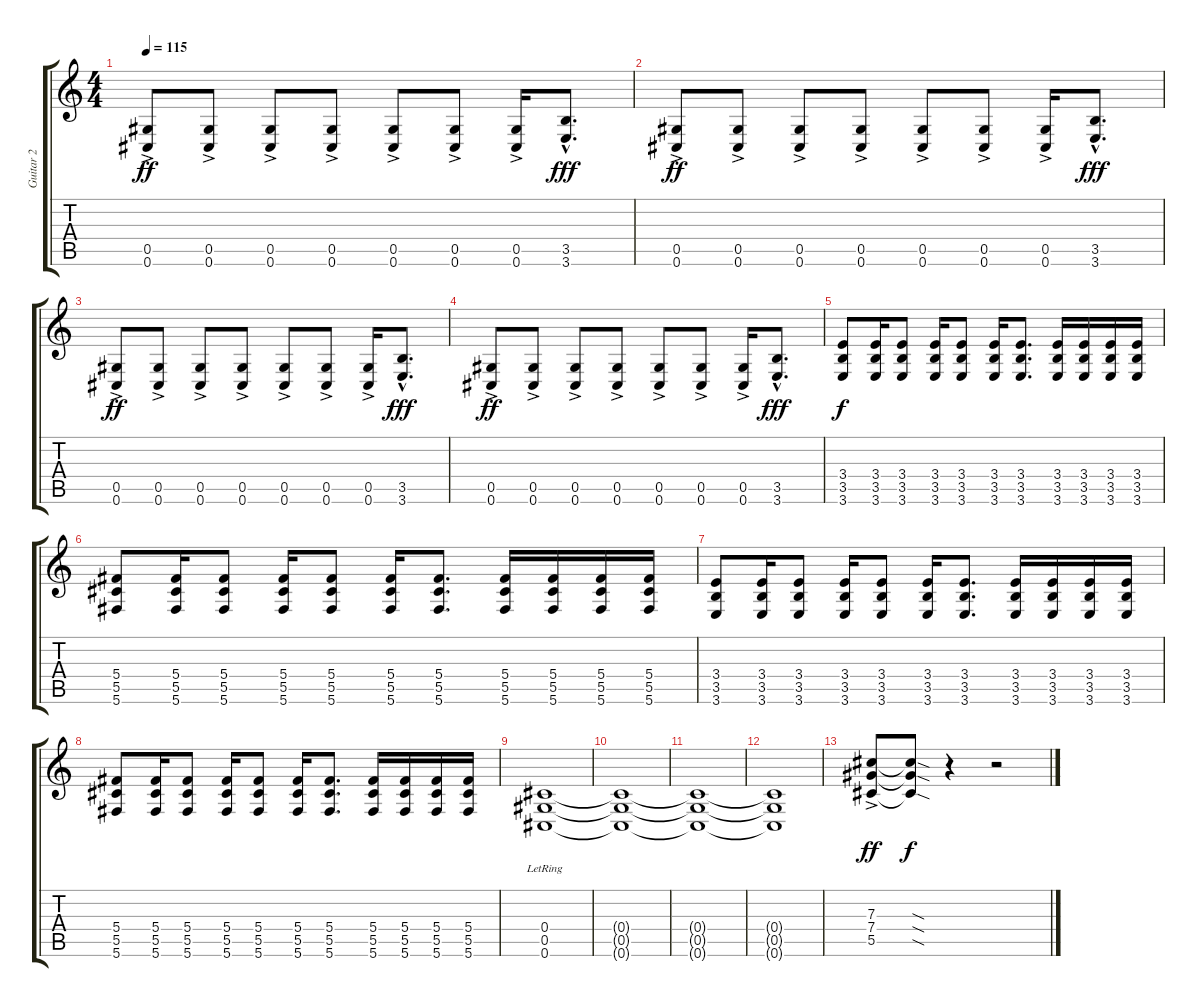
\track ("Guitar 2" "Guitar 2") {instrument overdrivenguitar}
\staff {score tabs}
\tuning (Eb4 Bb3 Gb3 Db3 Ab2 Db2) {hide}
\ts (4 4)
\tempo 115
\clef g2
\ks c
(0.5 0.6{ac}).8{dy ff} (0.5 0.6{ac}).8 (0.5 0.6{ac}).8 (0.5 0.6{ac}).8 (0.5 0.6{ac}).8 (0.5 0.6{ac}).8 (0.5 0.6{ac}).16 (3.5 3.6{hac}).8{d dy fff} |
(0.5 0.6{ac}).8{dy ff} (0.5 0.6{ac}).8 (0.5 0.6{ac}).8 (0.5 0.6{ac}).8 (0.5 0.6{ac}).8 (0.5 0.6{ac}).8 (0.5 0.6{ac}).16 (3.5 3.6{hac}).8{d dy fff} |
(0.5 0.6{ac}).8{dy ff} (0.5 0.6{ac}).8 (0.5 0.6{ac}).8 (0.5 0.6{ac}).8 (0.5 0.6{ac}).8 (0.5 0.6{ac}).8 (0.5 0.6{ac}).16 (3.5 3.6{hac}).8{d dy fff} |
(0.5 0.6{ac}).8{dy ff} (0.5 0.6{ac}).8 (0.5 0.6{ac}).8 (0.5 0.6{ac}).8 (0.5 0.6{ac}).8 (0.5 0.6{ac}).8 (0.5 0.6{ac}).16 (3.5 3.6{hac}).8{d dy fff} |
(3.4 3.5 3.6).8{dy f} (3.4 3.5 3.6).16 (3.4 3.5 3.6).8 (3.4 3.5 3.6).16 (3.4 3.5 3.6).8 (3.4 3.5 3.6).16 (3.4 3.5 3.6).8{d} (3.4 3.5 3.6).16 (3.4 3.5 3.6).16 (3.4 3.5 3.6).16 (3.4 3.5 3.6).16 |
(5.4 5.5 5.6).8 (5.4 5.5 5.6).16 (5.4 5.5 5.6).8 (5.4 5.5 5.6).16 (5.4 5.5 5.6).8 (5.4 5.5 5.6).16 (5.4 5.5 5.6).8{d} (5.4 5.5 5.6).16 (5.4 5.5 5.6).16 (5.4 5.5 5.6).16 (5.4 5.5 5.6).16 |
(3.4 3.5 3.6).8 (3.4 3.5 3.6).16 (3.4 3.5 3.6).8 (3.4 3.5 3.6).16 (3.4 3.5 3.6).8 (3.4 3.5 3.6).16 (3.4 3.5 3.6).8{d} (3.4 3.5 3.6).16 (3.4 3.5 3.6).16 (3.4 3.5 3.6).16 (3.4 3.5 3.6).16 |
(5.4 5.5 5.6).8 (5.4 5.5 5.6).16 (5.4 5.5 5.6).8 (5.4 5.5 5.6).16 (5.4 5.5 5.6).8 (5.4 5.5 5.6).16 (5.4 5.5 5.6).8{d} (5.4 5.5 5.6).16 (5.4 5.5 5.6).16 (5.4 5.5 5.6).16 (5.4 5.5 5.6).16 |
(0.4{lr} 0.5{lr} 0.6{lr}).1 |
(0.4{t} 0.5{t} 0.6{t}).1 |
(0.4{t} 0.5{t} 0.6{t}).1 |
(0.4{t} 0.5{t} 0.6{t}).1 |
(7.3{ac} 7.4{ac} 5.5{ac}).8{dy ff} (7.3{sod t} 7.4{sod t} 5.5{sod t}).8{dy f} r.4 r.2
